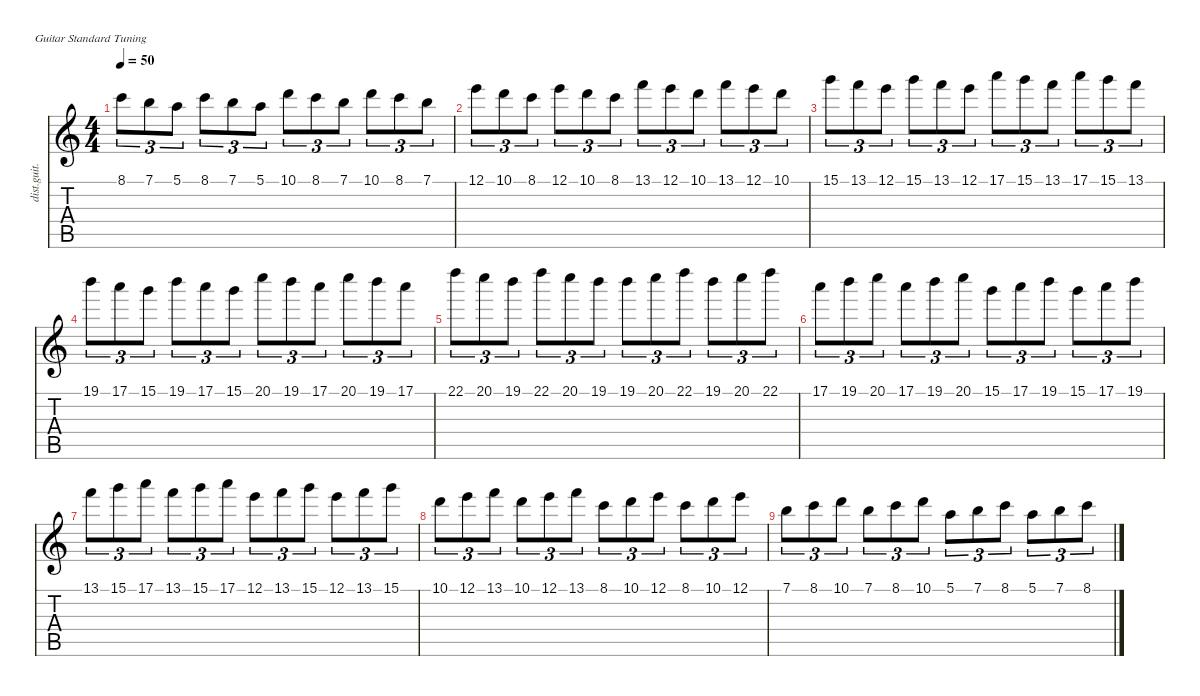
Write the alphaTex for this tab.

\defaultSystemsLayout 4
\hideDynamics
\bracketExtendMode nobrackets
\track ("Distortion Guitar" "dist.guit.") {instrument distortionguitar}
\staff {score tabs}
\tuning (E4 B3 G3 D3 A2 E2)
\ts (4 4)
\tempo 50
\clef g2
\ks c
8.1.8{tu (3 2) dy mf instrument distortionguitar beam Down} 7.1.8{tu (3 2) beam Down} 5.1.8{tu (3 2) beam Down} 8.1.8{tu (3 2) beam Down} 7.1.8{tu (3 2) beam Down} 5.1.8{tu (3 2) beam Down} 10.1.8{tu (3 2) beam Down} 8.1.8{tu (3 2) beam Down} 7.1.8{tu (3 2) beam Down} 10.1.8{tu (3 2) beam Down} 8.1.8{tu (3 2) beam Down} 7.1.8{tu (3 2) beam Down} |
12.1.8{tu (3 2) beam Down} 10.1.8{tu (3 2) beam Down} 8.1.8{tu (3 2) beam Down} 12.1.8{tu (3 2) beam Down} 10.1.8{tu (3 2) beam Down} 8.1.8{tu (3 2) beam Down} 13.1.8{tu (3 2) beam Down} 12.1.8{tu (3 2) beam Down} 10.1.8{tu (3 2) beam Down} 13.1.8{tu (3 2) beam Down} 12.1.8{tu (3 2) beam Down} 10.1.8{tu (3 2) beam Down} |
15.1.8{tu (3 2) beam Down} 13.1.8{tu (3 2) beam Down} 12.1.8{tu (3 2) beam Down} 15.1.8{tu (3 2) beam Down} 13.1.8{tu (3 2) beam Down} 12.1.8{tu (3 2) beam Down} 17.1.8{tu (3 2) beam Down} 15.1.8{tu (3 2) beam Down} 13.1.8{tu (3 2) beam Down} 17.1.8{tu (3 2) beam Down} 15.1.8{tu (3 2) beam Down} 13.1.8{tu (3 2) beam Down} |
19.1.8{tu (3 2) beam Down} 17.1.8{tu (3 2) beam Down} 15.1.8{tu (3 2) beam Down} 19.1.8{tu (3 2) beam Down} 17.1.8{tu (3 2) beam Down} 15.1.8{tu (3 2) beam Down} 20.1.8{tu (3 2) beam Down} 19.1.8{tu (3 2) beam Down} 17.1.8{tu (3 2) beam Down} 20.1.8{tu (3 2) beam Down} 19.1.8{tu (3 2) beam Down} 17.1.8{tu (3 2) beam Down} |
22.1.8{tu (3 2) beam Down} 20.1.8{tu (3 2) beam Down} 19.1.8{tu (3 2) beam Down} 22.1.8{tu (3 2) beam Down} 20.1.8{tu (3 2) beam Down} 19.1.8{tu (3 2) beam Down} 19.1.8{tu (3 2) beam Down} 20.1.8{tu (3 2) beam Down} 22.1.8{tu (3 2) beam Down} 19.1.8{tu (3 2) beam Down} 20.1.8{tu (3 2) beam Down} 22.1.8{tu (3 2) beam Down} |
17.1.8{tu (3 2) beam Down} 19.1.8{tu (3 2) beam Down} 20.1.8{tu (3 2) beam Down} 17.1.8{tu (3 2) beam Down} 19.1.8{tu (3 2) beam Down} 20.1.8{tu (3 2) beam Down} 15.1.8{tu (3 2) beam Down} 17.1.8{tu (3 2) beam Down} 19.1.8{tu (3 2) beam Down} 15.1.8{tu (3 2) beam Down} 17.1.8{tu (3 2) beam Down} 19.1.8{tu (3 2) beam Down} |
13.1.8{tu (3 2) beam Down} 15.1.8{tu (3 2) beam Down} 17.1.8{tu (3 2) beam Down} 13.1.8{tu (3 2) beam Down} 15.1.8{tu (3 2) beam Down} 17.1.8{tu (3 2) beam Down} 12.1.8{tu (3 2) beam Down} 13.1.8{tu (3 2) beam Down} 15.1.8{tu (3 2) beam Down} 12.1.8{tu (3 2) beam Down} 13.1.8{tu (3 2) beam Down} 15.1.8{tu (3 2) beam Down} |
10.1.8{tu (3 2) beam Down} 12.1.8{tu (3 2) beam Down} 13.1.8{tu (3 2) beam Down} 10.1.8{tu (3 2) beam Down} 12.1.8{tu (3 2) beam Down} 13.1.8{tu (3 2) beam Down} 8.1.8{tu (3 2) beam Down} 10.1.8{tu (3 2) beam Down} 12.1.8{tu (3 2) beam Down} 8.1.8{tu (3 2) beam Down} 10.1.8{tu (3 2) beam Down} 12.1.8{tu (3 2) beam Down} |
7.1.8{tu (3 2) beam Down} 8.1.8{tu (3 2) beam Down} 10.1.8{tu (3 2) beam Down} 7.1.8{tu (3 2) beam Down} 8.1.8{tu (3 2) beam Down} 10.1.8{tu (3 2) beam Down} 5.1.8{tu (3 2) beam Down} 7.1.8{tu (3 2) beam Down} 8.1.8{tu (3 2) beam Down} 5.1.8{tu (3 2) beam Down} 7.1.8{tu (3 2) beam Down} 8.1.8{tu (3 2) beam Down}
